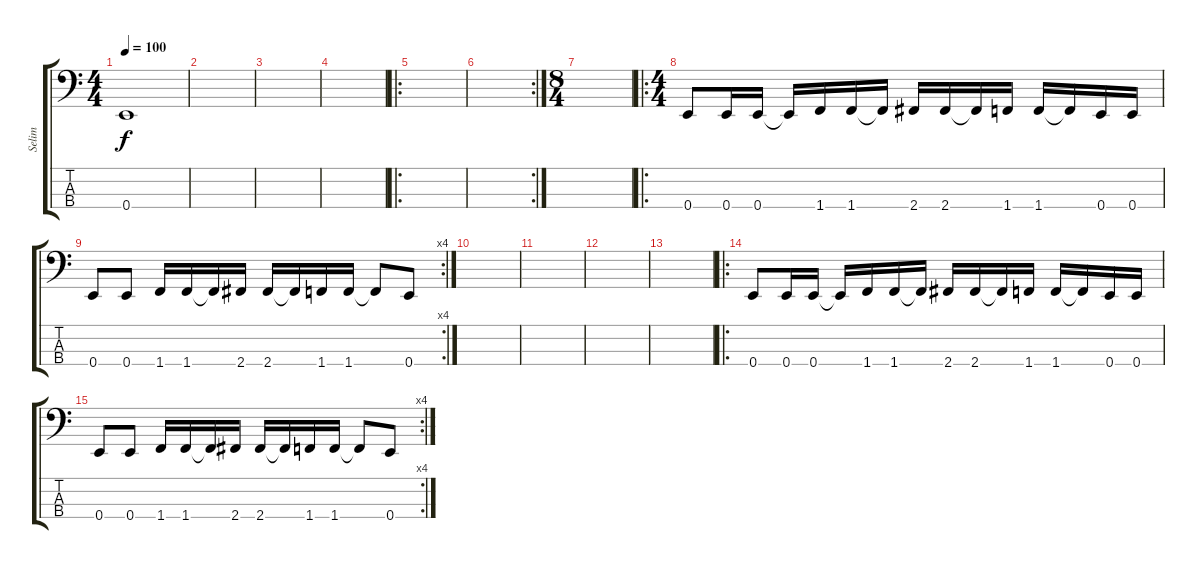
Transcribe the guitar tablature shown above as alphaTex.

\track ("Selim" "Selim") {instrument slapbass2}
\staff {score tabs}
\tuning (G2 D2 A1 E1) {hide}
\ts (4 4)
\tempo 100
\clef f4
\ks c
0.4{t}.1{dy f} |
|
|
|
\ro
|
\rc 2
|
\ts (8 4)
|
\ro
\ts (4 4)
0.4.8 0.4.16 0.4.16 0.4{t}.16 1.4.16 1.4.16 1.4{t}.16 2.4.16 2.4.16 2.4{t}.16 1.4.16 1.4.16 1.4{t}.16 0.4.16 0.4.16 |
\rc 4
0.4.8 0.4.8 1.4.16 1.4.16 1.4{t}.16 2.4.16 2.4.16 2.4{t}.16 1.4.16 1.4.16 1.4{t}.8 0.4.8 |
|
|
|
|
\ro
0.4.8 0.4.16 0.4.16 0.4{t}.16 1.4.16 1.4.16 1.4{t}.16 2.4.16 2.4.16 2.4{t}.16 1.4.16 1.4.16 1.4{t}.16 0.4.16 0.4.16 |
\rc 4
0.4.8 0.4.8 1.4.16 1.4.16 1.4{t}.16 2.4.16 2.4.16 2.4{t}.16 1.4.16 1.4.16 1.4{t}.8 0.4.8
